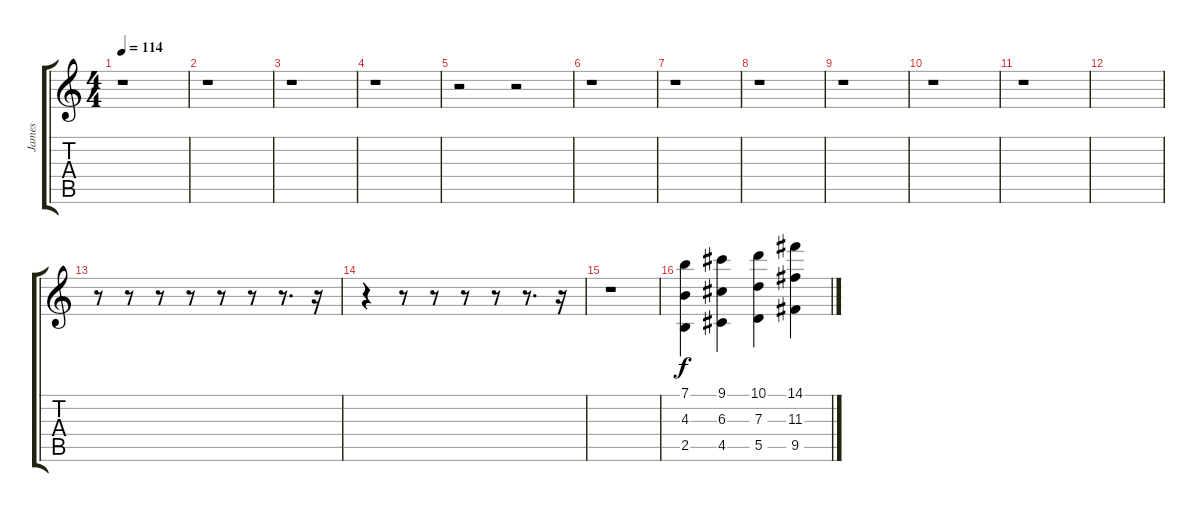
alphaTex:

\track ("James" "James") {instrument electricguitarclean}
\staff {score tabs}
\tuning (E4 B3 G3 D3 A2 E2) {hide}
\ts (4 4)
\tempo 114
\clef g2
\ks c
r.1{dy f} |
r.1 |
r.1 |
r.1 |
r.2 r.2 |
r.1 |
r.1 |
r.1 |
r.1 |
r.1 |
r.1 |
|
r.8{instrument distortionguitar} r.8 r.8 r.8 r.8 r.8 r.8{d} r.16 |
r.4 r.8 r.8 r.8 r.8 r.8{d} r.16 |
r.1 |
(7.1 4.3 2.5).4{volume 9} (9.1 6.3 4.5).4 (10.1 7.3 5.5).4 (14.1 11.3 9.5).4
